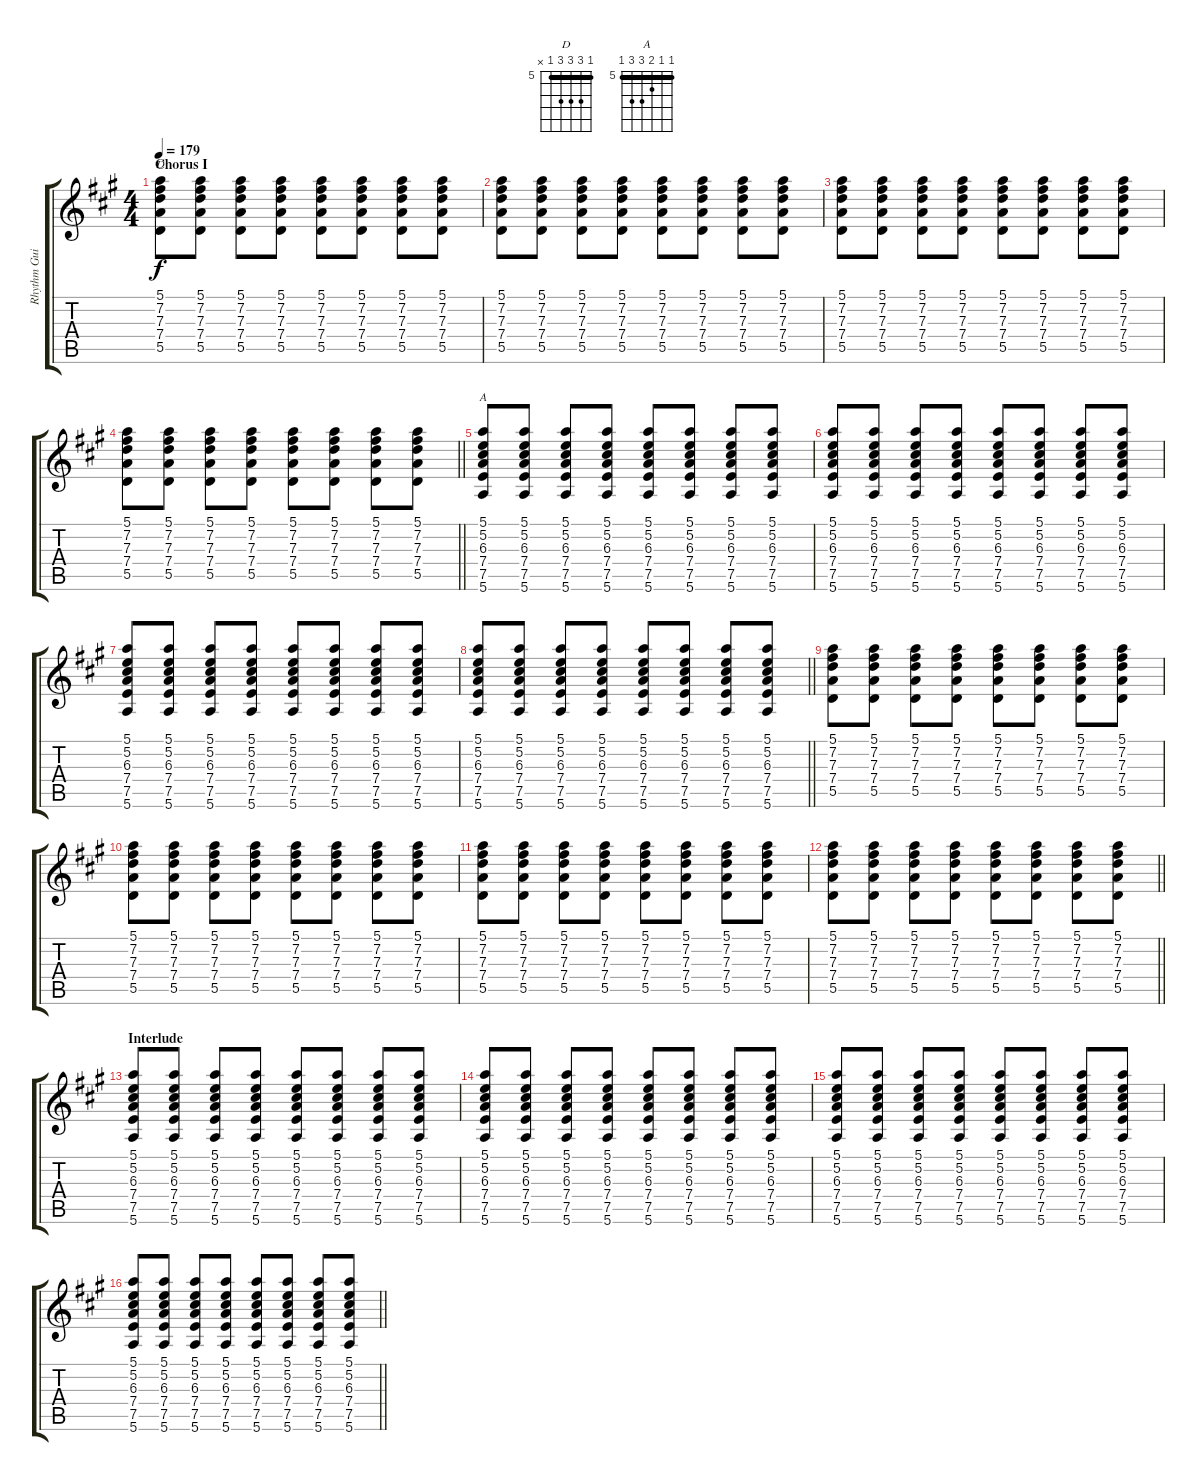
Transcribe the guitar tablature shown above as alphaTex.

\track ("Rhythm Guitar" "Rhythm Gui") {instrument overdrivenguitar}
\staff {score tabs}
\tuning (E4 B3 G3 D3 A2 E2) {hide}
\chord ("D" 5 7 7 7 5 x) {firstfret 5 barre 5}
\chord ("A" 5 5 6 7 7 5) {firstfret 5 barre 5}
\ts (4 4)
\section ("" "Chorus I")
\tempo 179
\clef g2
\ks a
(5.1 7.2 7.3 7.4 5.5).8{ch "D" dy f} (5.1 7.2 7.3 7.4 5.5).8 (5.1 7.2 7.3 7.4 5.5).8 (5.1 7.2 7.3 7.4 5.5).8 (5.1 7.2 7.3 7.4 5.5).8 (5.1 7.2 7.3 7.4 5.5).8 (5.1 7.2 7.3 7.4 5.5).8 (5.1 7.2 7.3 7.4 5.5).8 |
(5.1 7.2 7.3 7.4 5.5).8 (5.1 7.2 7.3 7.4 5.5).8 (5.1 7.2 7.3 7.4 5.5).8 (5.1 7.2 7.3 7.4 5.5).8 (5.1 7.2 7.3 7.4 5.5).8 (5.1 7.2 7.3 7.4 5.5).8 (5.1 7.2 7.3 7.4 5.5).8 (5.1 7.2 7.3 7.4 5.5).8 |
(5.1 7.2 7.3 7.4 5.5).8 (5.1 7.2 7.3 7.4 5.5).8 (5.1 7.2 7.3 7.4 5.5).8 (5.1 7.2 7.3 7.4 5.5).8 (5.1 7.2 7.3 7.4 5.5).8 (5.1 7.2 7.3 7.4 5.5).8 (5.1 7.2 7.3 7.4 5.5).8 (5.1 7.2 7.3 7.4 5.5).8 |
\barLineRight lightlight
(5.1 7.2 7.3 7.4 5.5).8 (5.1 7.2 7.3 7.4 5.5).8 (5.1 7.2 7.3 7.4 5.5).8 (5.1 7.2 7.3 7.4 5.5).8 (5.1 7.2 7.3 7.4 5.5).8 (5.1 7.2 7.3 7.4 5.5).8 (5.1 7.2 7.3 7.4 5.5).8 (5.1 7.2 7.3 7.4 5.5).8 |
(5.1 5.2 6.3 7.4 7.5 5.6).8{ch "A"} (5.1 5.2 6.3 7.4 7.5 5.6).8 (5.1 5.2 6.3 7.4 7.5 5.6).8 (5.1 5.2 6.3 7.4 7.5 5.6).8 (5.1 5.2 6.3 7.4 7.5 5.6).8 (5.1 5.2 6.3 7.4 7.5 5.6).8 (5.1 5.2 6.3 7.4 7.5 5.6).8 (5.1 5.2 6.3 7.4 7.5 5.6).8 |
(5.1 5.2 6.3 7.4 7.5 5.6).8 (5.1 5.2 6.3 7.4 7.5 5.6).8 (5.1 5.2 6.3 7.4 7.5 5.6).8 (5.1 5.2 6.3 7.4 7.5 5.6).8 (5.1 5.2 6.3 7.4 7.5 5.6).8 (5.1 5.2 6.3 7.4 7.5 5.6).8 (5.1 5.2 6.3 7.4 7.5 5.6).8 (5.1 5.2 6.3 7.4 7.5 5.6).8 |
(5.1 5.2 6.3 7.4 7.5 5.6).8 (5.1 5.2 6.3 7.4 7.5 5.6).8 (5.1 5.2 6.3 7.4 7.5 5.6).8 (5.1 5.2 6.3 7.4 7.5 5.6).8 (5.1 5.2 6.3 7.4 7.5 5.6).8 (5.1 5.2 6.3 7.4 7.5 5.6).8 (5.1 5.2 6.3 7.4 7.5 5.6).8 (5.1 5.2 6.3 7.4 7.5 5.6).8 |
\barLineRight lightlight
(5.1 5.2 6.3 7.4 7.5 5.6).8 (5.1 5.2 6.3 7.4 7.5 5.6).8 (5.1 5.2 6.3 7.4 7.5 5.6).8 (5.1 5.2 6.3 7.4 7.5 5.6).8 (5.1 5.2 6.3 7.4 7.5 5.6).8 (5.1 5.2 6.3 7.4 7.5 5.6).8 (5.1 5.2 6.3 7.4 7.5 5.6).8 (5.1 5.2 6.3 7.4 7.5 5.6).8 |
(5.1 7.2 7.3 7.4 5.5).8 (5.1 7.2 7.3 7.4 5.5).8 (5.1 7.2 7.3 7.4 5.5).8 (5.1 7.2 7.3 7.4 5.5).8 (5.1 7.2 7.3 7.4 5.5).8 (5.1 7.2 7.3 7.4 5.5).8 (5.1 7.2 7.3 7.4 5.5).8 (5.1 7.2 7.3 7.4 5.5).8 |
(5.1 7.2 7.3 7.4 5.5).8 (5.1 7.2 7.3 7.4 5.5).8 (5.1 7.2 7.3 7.4 5.5).8 (5.1 7.2 7.3 7.4 5.5).8 (5.1 7.2 7.3 7.4 5.5).8 (5.1 7.2 7.3 7.4 5.5).8 (5.1 7.2 7.3 7.4 5.5).8 (5.1 7.2 7.3 7.4 5.5).8 |
(5.1 7.2 7.3 7.4 5.5).8 (5.1 7.2 7.3 7.4 5.5).8 (5.1 7.2 7.3 7.4 5.5).8 (5.1 7.2 7.3 7.4 5.5).8 (5.1 7.2 7.3 7.4 5.5).8 (5.1 7.2 7.3 7.4 5.5).8 (5.1 7.2 7.3 7.4 5.5).8 (5.1 7.2 7.3 7.4 5.5).8 |
\barLineRight lightlight
(5.1 7.2 7.3 7.4 5.5).8 (5.1 7.2 7.3 7.4 5.5).8 (5.1 7.2 7.3 7.4 5.5).8 (5.1 7.2 7.3 7.4 5.5).8 (5.1 7.2 7.3 7.4 5.5).8 (5.1 7.2 7.3 7.4 5.5).8 (5.1 7.2 7.3 7.4 5.5).8 (5.1 7.2 7.3 7.4 5.5).8 |
\section ("" "Interlude")
(5.1 5.2 6.3 7.4 7.5 5.6).8 (5.1 5.2 6.3 7.4 7.5 5.6).8 (5.1 5.2 6.3 7.4 7.5 5.6).8 (5.1 5.2 6.3 7.4 7.5 5.6).8 (5.1 5.2 6.3 7.4 7.5 5.6).8 (5.1 5.2 6.3 7.4 7.5 5.6).8 (5.1 5.2 6.3 7.4 7.5 5.6).8 (5.1 5.2 6.3 7.4 7.5 5.6).8 |
(5.1 5.2 6.3 7.4 7.5 5.6).8 (5.1 5.2 6.3 7.4 7.5 5.6).8 (5.1 5.2 6.3 7.4 7.5 5.6).8 (5.1 5.2 6.3 7.4 7.5 5.6).8 (5.1 5.2 6.3 7.4 7.5 5.6).8 (5.1 5.2 6.3 7.4 7.5 5.6).8 (5.1 5.2 6.3 7.4 7.5 5.6).8 (5.1 5.2 6.3 7.4 7.5 5.6).8 |
(5.1 5.2 6.3 7.4 7.5 5.6).8 (5.1 5.2 6.3 7.4 7.5 5.6).8 (5.1 5.2 6.3 7.4 7.5 5.6).8 (5.1 5.2 6.3 7.4 7.5 5.6).8 (5.1 5.2 6.3 7.4 7.5 5.6).8 (5.1 5.2 6.3 7.4 7.5 5.6).8 (5.1 5.2 6.3 7.4 7.5 5.6).8 (5.1 5.2 6.3 7.4 7.5 5.6).8 |
\barLineRight lightlight
(5.1 5.2 6.3 7.4 7.5 5.6).8 (5.1 5.2 6.3 7.4 7.5 5.6).8 (5.1 5.2 6.3 7.4 7.5 5.6).8 (5.1 5.2 6.3 7.4 7.5 5.6).8 (5.1 5.2 6.3 7.4 7.5 5.6).8 (5.1 5.2 6.3 7.4 7.5 5.6).8 (5.1 5.2 6.3 7.4 7.5 5.6).8 (5.1 5.2 6.3 7.4 7.5 5.6).8
